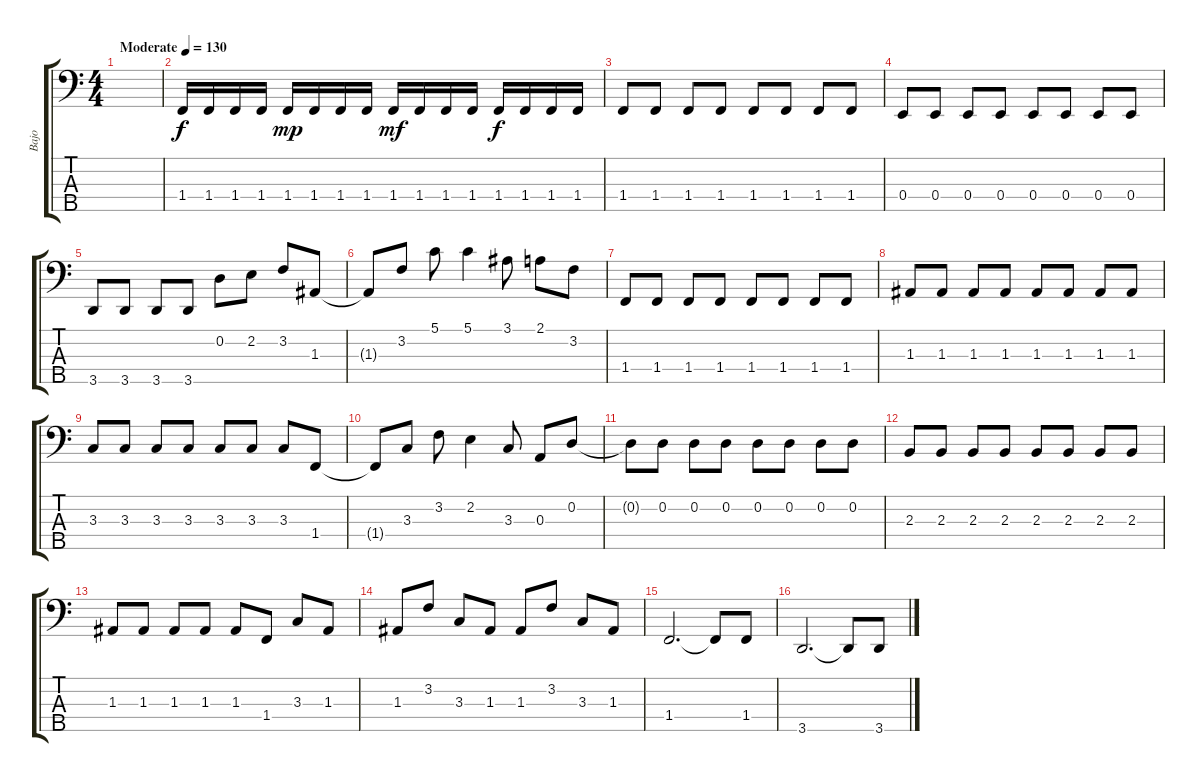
\track ("Bajo" "Bajo") {instrument electricbassfinger}
\staff {score tabs}
\tuning (G2 D2 A1 E1 B0) {hide}
\ts (4 4)
\tempo (130 "Moderate")
\clef f4
\ks c
|
1.4.16 1.4.16 1.4.16 1.4.16 1.4.16{dy mp} 1.4.16 1.4.16 1.4.16 1.4.16{dy mf} 1.4.16 1.4.16 1.4.16 1.4.16{dy f} 1.4.16 1.4.16 1.4.16 |
1.4.8 1.4.8 1.4.8 1.4.8 1.4.8 1.4.8 1.4.8 1.4.8 |
0.4.8 0.4.8 0.4.8 0.4.8 0.4.8 0.4.8 0.4.8 0.4.8 |
3.5.8 3.5.8 3.5.8 3.5.8 0.2.8 2.2.8 3.2.8 1.3.8 |
1.3{t}.8 3.2.8 5.1.8 5.1.4 3.1.8 2.1.8 3.2.8 |
1.4.8 1.4.8 1.4.8 1.4.8 1.4.8 1.4.8 1.4.8 1.4.8 |
1.3.8 1.3.8 1.3.8 1.3.8 1.3.8 1.3.8 1.3.8 1.3.8 |
3.3.8 3.3.8 3.3.8 3.3.8 3.3.8 3.3.8 3.3.8 1.4.8 |
1.4{t}.8 3.3.8 3.2.8 2.2.4 3.3.8 0.3.8 0.2.8 |
0.2{t}.8 0.2.8 0.2.8 0.2.8 0.2.8 0.2.8 0.2.8 0.2.8 |
2.3.8 2.3.8 2.3.8 2.3.8 2.3.8 2.3.8 2.3.8 2.3.8 |
1.3.8 1.3.8 1.3.8 1.3.8 1.3.8 1.4.8 3.3.8 1.3.8 |
1.3.8 3.2.8 3.3.8 1.3.8 1.3.8 3.2.8 3.3.8 1.3.8 |
1.4.2{d} 1.4{t}.8 1.4.8 |
3.5.2{d} 3.5{t}.8 3.5.8
